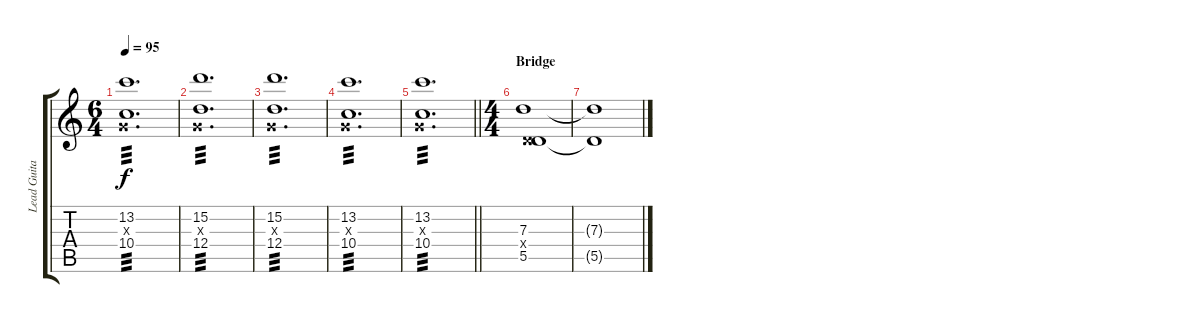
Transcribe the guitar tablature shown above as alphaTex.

\track ("Lead Guitar" "Lead Guita") {instrument distortionguitar}
\staff {score tabs}
\tuning (E4 B3 G3 D3 A2 D2) {hide}
\ts (6 4)
\tempo 95
\clef g2
\ks c
(13.2 0.3{x} 10.4).1{d tp 3 dy f} |
(15.2 0.3{x} 12.4).1{d tp 3} |
(15.2 0.3{x} 12.4).1{d tp 3} |
(13.2 0.3{x} 10.4).1{d tp 3} |
\barLineRight lightlight
(13.2 0.3{x} 10.4).1{d tp 3} |
\ts (4 4)
\section ("" "Bridge")
(7.3 0.4{x} 5.5).1 |
(7.3{t} 5.5{t}).1
